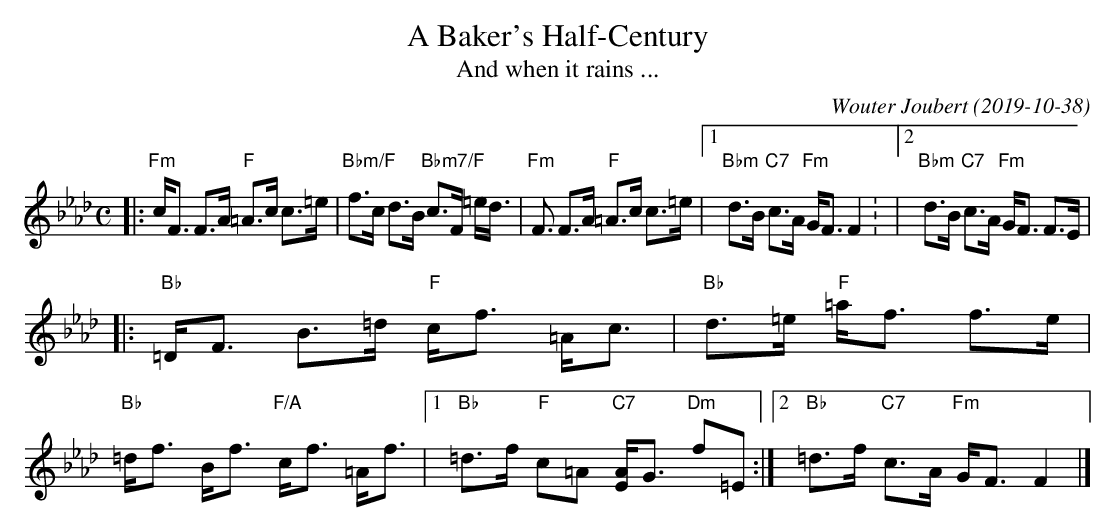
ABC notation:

X:1
T: A Baker's Half-Century
T: And when it rains ...
C: Wouter Joubert (2019-10-38)
M: C
L: 1/8
K: Fm
|:\
"Fm"c<F F>A "F"=A>c c>=e | "Bbm/F"f>c d>B "Bbm7/F"c>F =e<d |\
"Fm"<F F>A "F"=A>c c>=e |1 "Bbm"d>B "C7"c>A "Fm"G<F F2: |2 "Bbm"d>B "C7"c>A "Fm"G<F F>E |
|:\
"Bb"=D<F B>=d "F"c<f =A<c | "Bb"-d>=e "F"=a<f f>e |\
"Bb"=d<f B<f "F/A" c<f =A<f |[1 "Bb"=d>f "F"c=A "C7"[AE]<G "Dm"f=E :|2 "Bb"=d>f "C7"c>A "Fm"G<F F2 |]
